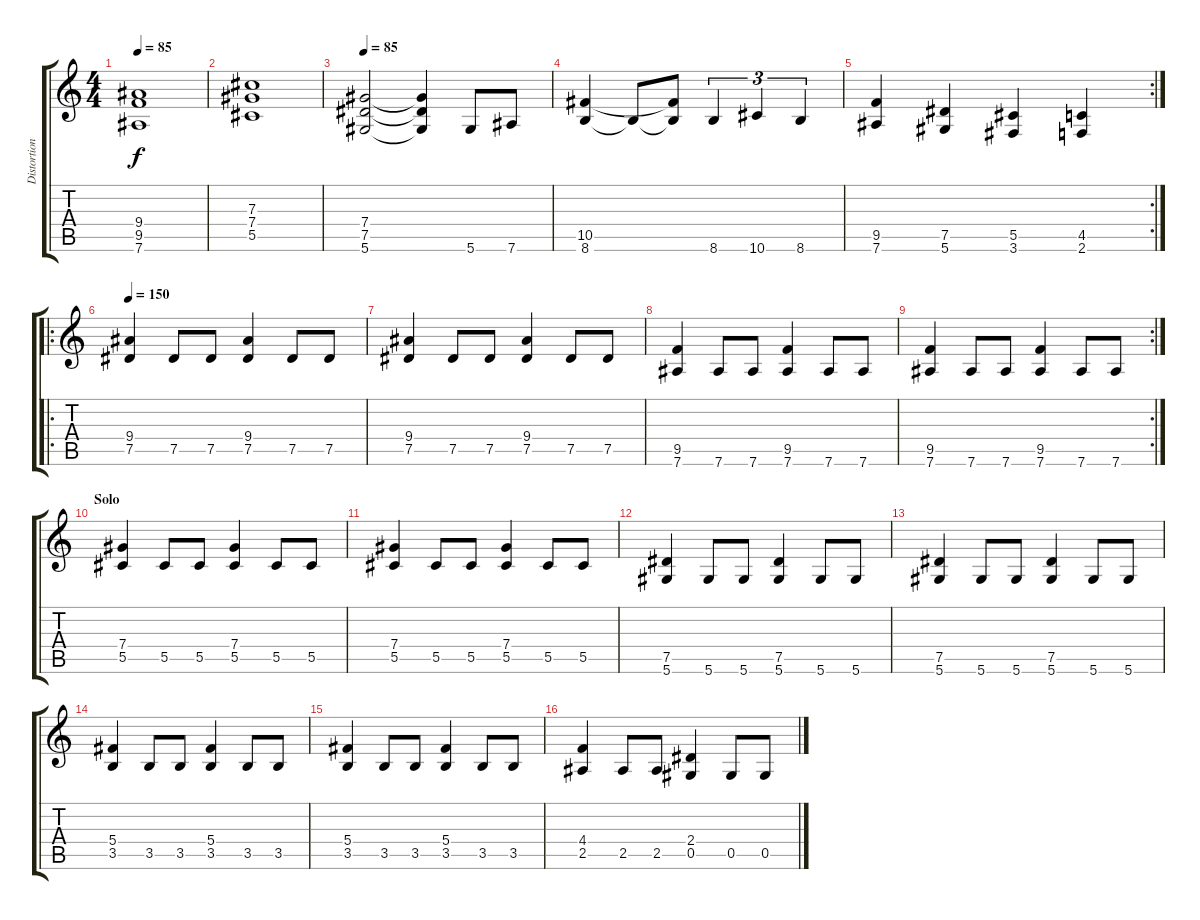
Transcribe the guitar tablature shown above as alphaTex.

\track ("Distortion G" "Distortion") {instrument overdrivenguitar}
\staff {score tabs}
\tuning (Eb4 Bb3 Gb3 Db3 Ab2 Eb2) {hide}
\ts (4 4)
\tempo 85
\clef g2
\ks c
(9.4 9.5 7.6).1{dy f} |
(7.3 7.4 5.5).1 |
\tempo 85
(7.4 7.5 5.6).2 (7.4{t} 7.5{t} 5.6{t}).4 5.6.8 7.6.8 |
(10.5 8.6).4 8.6{t}.8 (10.5{t} 8.6{t}).8 8.6.4{tu (3 2)} 10.6.4{tu (3 2)} 8.6.4{tu (3 2)} |
\rc 2
(9.5 7.6).4 (7.5 5.6).4 (5.5 3.6).4 (4.5 2.6).4 |
\ro
\tempo 150
(9.4 7.5).4 7.5.8 7.5.8 (9.4 7.5).4 7.5.8 7.5.8 |
(9.4 7.5).4 7.5.8 7.5.8 (9.4 7.5).4 7.5.8 7.5.8 |
(9.5 7.6).4 7.6.8 7.6.8 (9.5 7.6).4 7.6.8 7.6.8 |
\rc 2
(9.5 7.6).4 7.6.8 7.6.8 (9.5 7.6).4 7.6.8 7.6.8 |
\section ("" "Solo")
(7.4 5.5).4 5.5.8 5.5.8 (7.4 5.5).4 5.5.8 5.5.8 |
(7.4 5.5).4 5.5.8 5.5.8 (7.4 5.5).4 5.5.8 5.5.8 |
(7.5 5.6).4 5.6.8 5.6.8 (7.5 5.6).4 5.6.8 5.6.8 |
(7.5 5.6).4 5.6.8 5.6.8 (7.5 5.6).4 5.6.8 5.6.8 |
(5.4 3.5).4 3.5.8 3.5.8 (5.4 3.5).4 3.5.8 3.5.8 |
(5.4 3.5).4 3.5.8 3.5.8 (5.4 3.5).4 3.5.8 3.5.8 |
(4.4 2.5).4 2.5.8 2.5.8 (2.4 0.5).4 0.5.8 0.5.8
